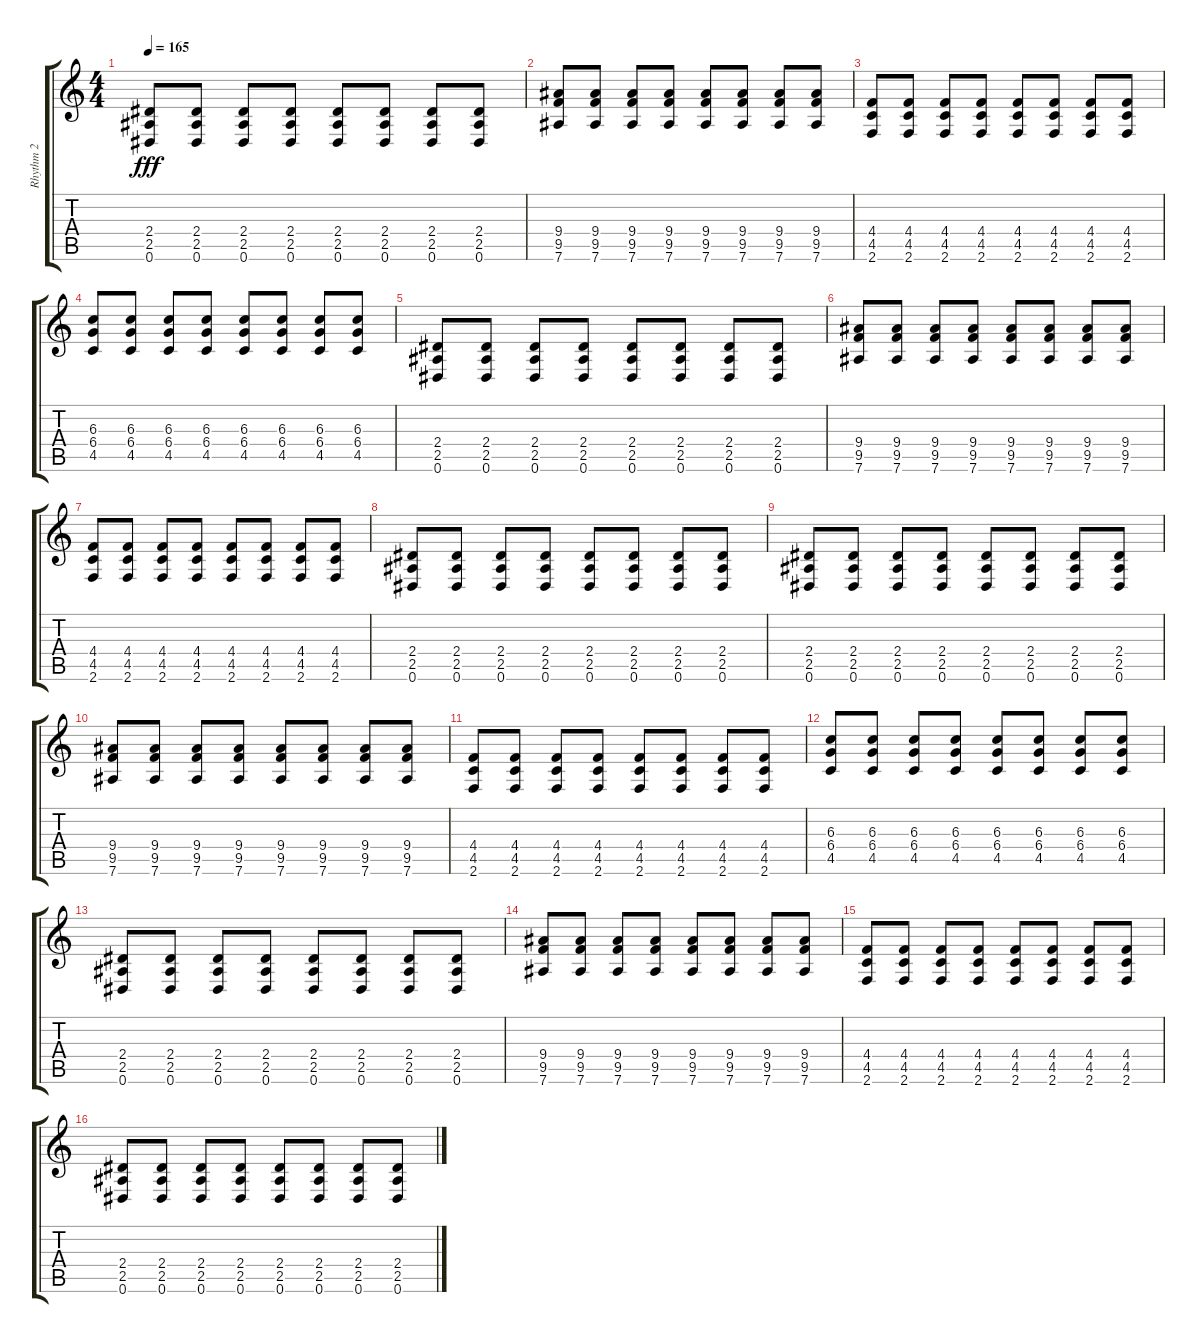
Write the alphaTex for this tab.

\track ("Rhythm 2" "Rhythm 2") {instrument distortionguitar}
\staff {score tabs}
\tuning (Eb4 Bb3 Gb3 Db3 Ab2 Eb2) {hide}
\ts (4 4)
\tempo 165
\clef g2
\ks c
(2.4 2.5 0.6).8{dy fff} (2.4 2.5 0.6).8 (2.4 2.5 0.6).8 (2.4 2.5 0.6).8 (2.4 2.5 0.6).8 (2.4 2.5 0.6).8 (2.4 2.5 0.6).8 (2.4 2.5 0.6).8 |
(9.4 9.5 7.6).8 (9.4 9.5 7.6).8 (9.4 9.5 7.6).8 (9.4 9.5 7.6).8 (9.4 9.5 7.6).8 (9.4 9.5 7.6).8 (9.4 9.5 7.6).8 (9.4 9.5 7.6).8 |
(4.4 4.5 2.6).8 (4.4 4.5 2.6).8 (4.4 4.5 2.6).8 (4.4 4.5 2.6).8 (4.4 4.5 2.6).8 (4.4 4.5 2.6).8 (4.4 4.5 2.6).8 (4.4 4.5 2.6).8 |
(6.3 6.4 4.5).8 (6.3 6.4 4.5).8 (6.3 6.4 4.5).8 (6.3 6.4 4.5).8 (6.3 6.4 4.5).8 (6.3 6.4 4.5).8 (6.3 6.4 4.5).8 (6.3 6.4 4.5).8 |
(2.4 2.5 0.6).8 (2.4 2.5 0.6).8 (2.4 2.5 0.6).8 (2.4 2.5 0.6).8 (2.4 2.5 0.6).8 (2.4 2.5 0.6).8 (2.4 2.5 0.6).8 (2.4 2.5 0.6).8 |
(9.4 9.5 7.6).8 (9.4 9.5 7.6).8 (9.4 9.5 7.6).8 (9.4 9.5 7.6).8 (9.4 9.5 7.6).8 (9.4 9.5 7.6).8 (9.4 9.5 7.6).8 (9.4 9.5 7.6).8 |
(4.4 4.5 2.6).8 (4.4 4.5 2.6).8 (4.4 4.5 2.6).8 (4.4 4.5 2.6).8 (4.4 4.5 2.6).8 (4.4 4.5 2.6).8 (4.4 4.5 2.6).8 (4.4 4.5 2.6).8 |
(2.4 2.5 0.6).8 (2.4 2.5 0.6).8 (2.4 2.5 0.6).8 (2.4 2.5 0.6).8 (2.4 2.5 0.6).8 (2.4 2.5 0.6).8 (2.4 2.5 0.6).8 (2.4 2.5 0.6).8 |
(2.4 2.5 0.6).8 (2.4 2.5 0.6).8 (2.4 2.5 0.6).8 (2.4 2.5 0.6).8 (2.4 2.5 0.6).8 (2.4 2.5 0.6).8 (2.4 2.5 0.6).8 (2.4 2.5 0.6).8 |
(9.4 9.5 7.6).8 (9.4 9.5 7.6).8 (9.4 9.5 7.6).8 (9.4 9.5 7.6).8 (9.4 9.5 7.6).8 (9.4 9.5 7.6).8 (9.4 9.5 7.6).8 (9.4 9.5 7.6).8 |
(4.4 4.5 2.6).8 (4.4 4.5 2.6).8 (4.4 4.5 2.6).8 (4.4 4.5 2.6).8 (4.4 4.5 2.6).8 (4.4 4.5 2.6).8 (4.4 4.5 2.6).8 (4.4 4.5 2.6).8 |
(6.3 6.4 4.5).8 (6.3 6.4 4.5).8 (6.3 6.4 4.5).8 (6.3 6.4 4.5).8 (6.3 6.4 4.5).8 (6.3 6.4 4.5).8 (6.3 6.4 4.5).8 (6.3 6.4 4.5).8 |
(2.4 2.5 0.6).8 (2.4 2.5 0.6).8 (2.4 2.5 0.6).8 (2.4 2.5 0.6).8 (2.4 2.5 0.6).8 (2.4 2.5 0.6).8 (2.4 2.5 0.6).8 (2.4 2.5 0.6).8 |
(9.4 9.5 7.6).8 (9.4 9.5 7.6).8 (9.4 9.5 7.6).8 (9.4 9.5 7.6).8 (9.4 9.5 7.6).8 (9.4 9.5 7.6).8 (9.4 9.5 7.6).8 (9.4 9.5 7.6).8 |
(4.4 4.5 2.6).8 (4.4 4.5 2.6).8 (4.4 4.5 2.6).8 (4.4 4.5 2.6).8 (4.4 4.5 2.6).8 (4.4 4.5 2.6).8 (4.4 4.5 2.6).8 (4.4 4.5 2.6).8 |
(2.4 2.5 0.6).8 (2.4 2.5 0.6).8 (2.4 2.5 0.6).8 (2.4 2.5 0.6).8 (2.4 2.5 0.6).8 (2.4 2.5 0.6).8 (2.4 2.5 0.6).8 (2.4 2.5 0.6).8
